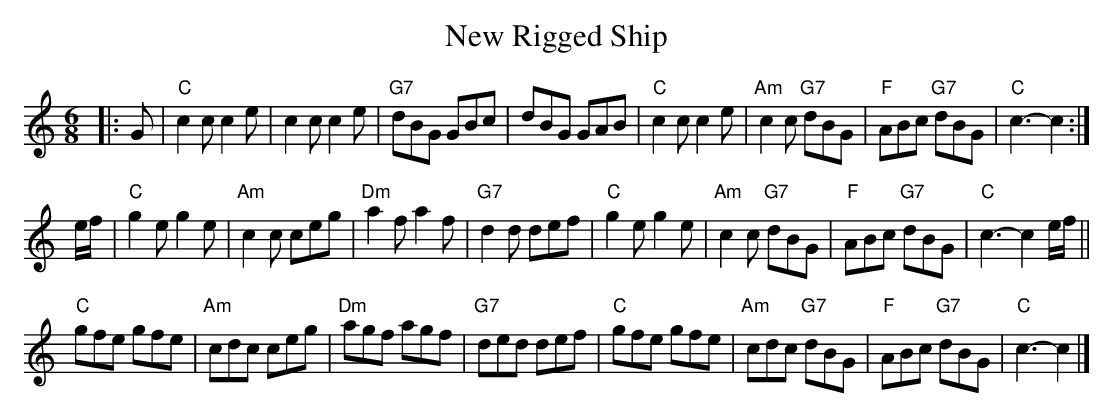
X:1
T:New Rigged Ship
M:6/8
L:1/8
K:C
|: G |\
"C" c2c c2e |     c2c      c2e | "G7" dBG     GBc |     dBG GAB |\
"C" c2c c2e | "Am"c2c "G7" dBG | "F"  ABc "G7"dBG | "C" c3- c2 :|
e/f/ |\
"C" g2e g2e | "Am" c2c      ceg | "Dm" a2f      a2f | "G7" d2d def    |\
"C" g2e g2e | "Am" c2c "G7" dBG | "F"  ABc "G7" dBG | "C"  c3- c2e/f/ ||
"C" gfe gfe | "Am" cdc      ceg | "Dm" agf      agf | "G7" ded def    |\
"C" gfe gfe | "Am" cdc "G7" dBG | "F"  ABc "G7" dBG | "C"  c3- c2     |]
